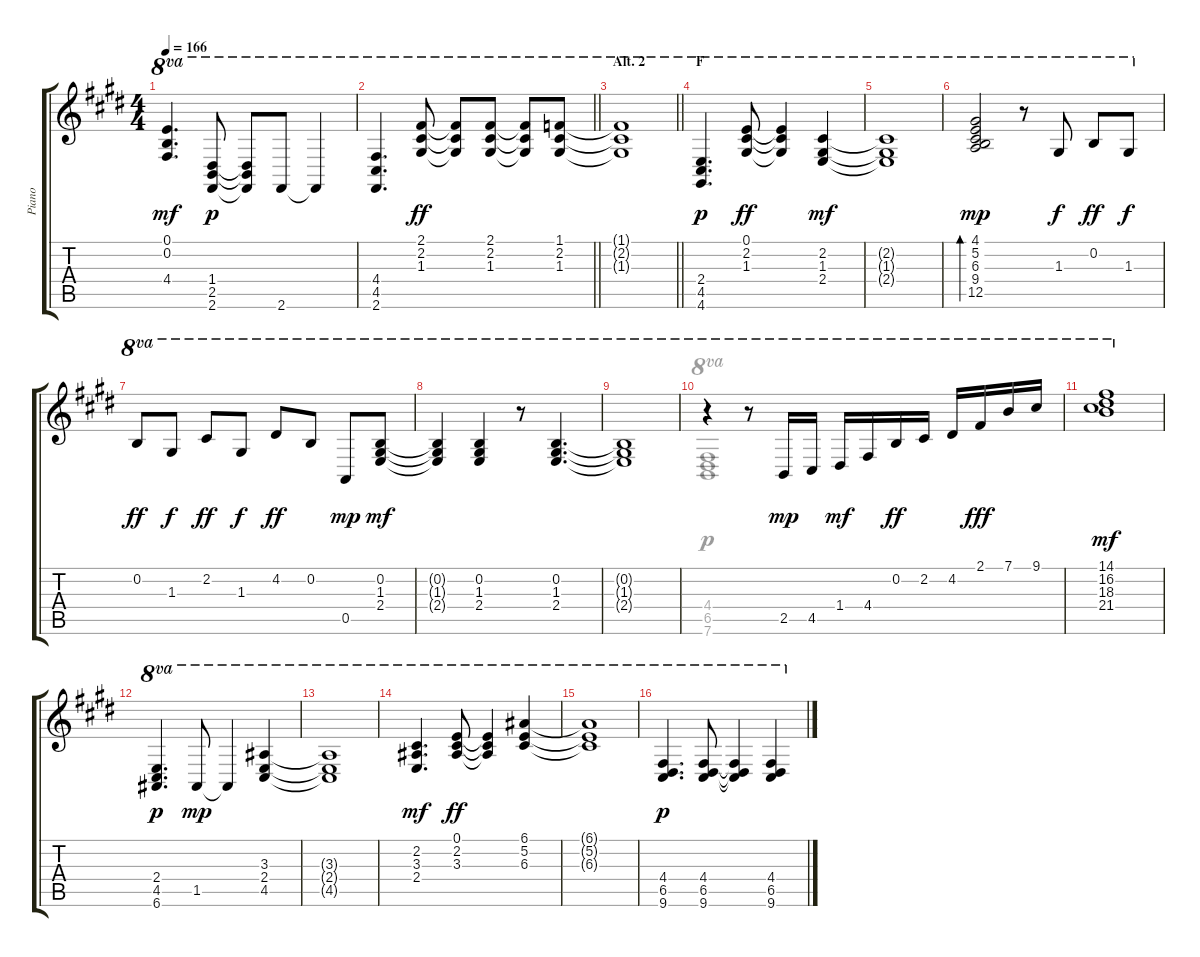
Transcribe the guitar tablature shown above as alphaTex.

\track ("Piano" "Piano") {instrument brightacousticpiano}
\staff {score tabs}
\tuning (E5 B4 G4 D4 A3 E3) {hide}
\voice
\ts (4 4)
\tempo 166
\clef g2
\ks e
(0.1 0.2 4.4).4{d ot 8va dy mf} (1.4 2.5 2.6).8{ot 8va dy p} (1.4{t} 2.5{t} 2.6{t}).8{ot 8va} 2.6.8{ot 8va} 2.6{t}.4{ot 8va} |
\barLineRight lightlight
(4.4 4.5 2.6).4{d ot 8va} (2.1 2.2 1.3).8{ot 8va dy ff} (2.1{t} 2.2{t} 1.3{t}).8{ot 8va} (2.1 2.2 1.3).8{ot 8va} (2.1{t} 2.2{t} 1.3{t}).8{ot 8va} (1.1 2.2 1.3).8{ot 8va} |
\section ("" "Alt. 2")
\barLineRight lightlight
(1.1{t} 2.2{t} 1.3{t}).1{ot 8va} |
\section ("" "F")
(2.4 4.5 4.6).4{d ot 8va dy p} (0.1 2.2 1.3).8{ot 8va dy ff} (0.1{t} 2.2{t} 1.3{t}).4{ot 8va} (2.2 1.3 2.4).4{ot 8va dy mf} |
(2.2{t} 1.3{t} 2.4{t}).1{ot 8va} |
(4.1 5.2 6.3 9.4 12.5).2{bd 120 ot 8va dy mp} r.8{ot 8va} 1.3.8{ot 8va dy f} 0.2.8{ot 8va dy ff} 1.3.8{ot 8va dy f} |
0.2.8{ot 8va dy ff} 1.3.8{ot 8va dy f} 2.2.8{ot 8va dy ff} 1.3.8{ot 8va dy f} 4.2.8{ot 8va dy ff} 0.2.8{ot 8va} 0.5.8{ot 8va dy mp} (0.2 1.3 2.4).8{ot 8va dy mf} |
(0.2{t} 1.3{t} 2.4{t}).4{ot 8va} (0.2 1.3 2.4).4{ot 8va} r.8{ot 8va} (0.2 1.3 2.4).4{d ot 8va} |
(0.2{t} 1.3{t} 2.4{t}).1{ot 8va} |
r.4{ot 8va} r.8{ot 8va} 2.5.16{ot 8va dy mp} 4.5.16{ot 8va} 1.4.16{ot 8va dy mf} 4.4.16{ot 8va} 0.2.16{ot 8va dy ff} 2.2.16{ot 8va} 4.2.16{ot 8va} 2.1.16{ot 8va dy fff} 7.1.16{ot 8va} 9.1.16{ot 8va} |
(14.1 16.2 18.3 21.4).1{ot 8va dy mf} |
(2.4 4.5 6.6).4{d ot 8va dy p} 1.5.8{ot 8va dy mp} 1.5{t}.4{ot 8va} (3.3 2.4 4.5).4{ot 8va} |
(3.3{t} 2.4{t} 4.5{t}).1{ot 8va} |
(2.2 3.3 2.4).4{d ot 8va dy mf} (0.1 2.2 3.3).8{ot 8va dy ff} (0.1{t} 2.2{t} 3.3{t}).4{ot 8va} (6.1 5.2 6.3).4{ot 8va} |
(6.1{t} 5.2{t} 6.3{t}).1{ot 8va} |
(4.4 6.5 9.6).4{d ot 8va dy p} (4.4 6.5 9.6).8{ot 8va} (4.4{t} 6.5{t} 9.6{t}).4{ot 8va} (4.4 6.5 9.6).4{ot 8va}
\voice
\clef g2
\ottava regular
\simile none
\ks e
|
\barLineRight lightlight
|
\barLineRight lightlight
|
|
|
|
|
|
|
(4.4 6.5 7.6).1{ot 8va dy p} |
|
|
|
|
|
